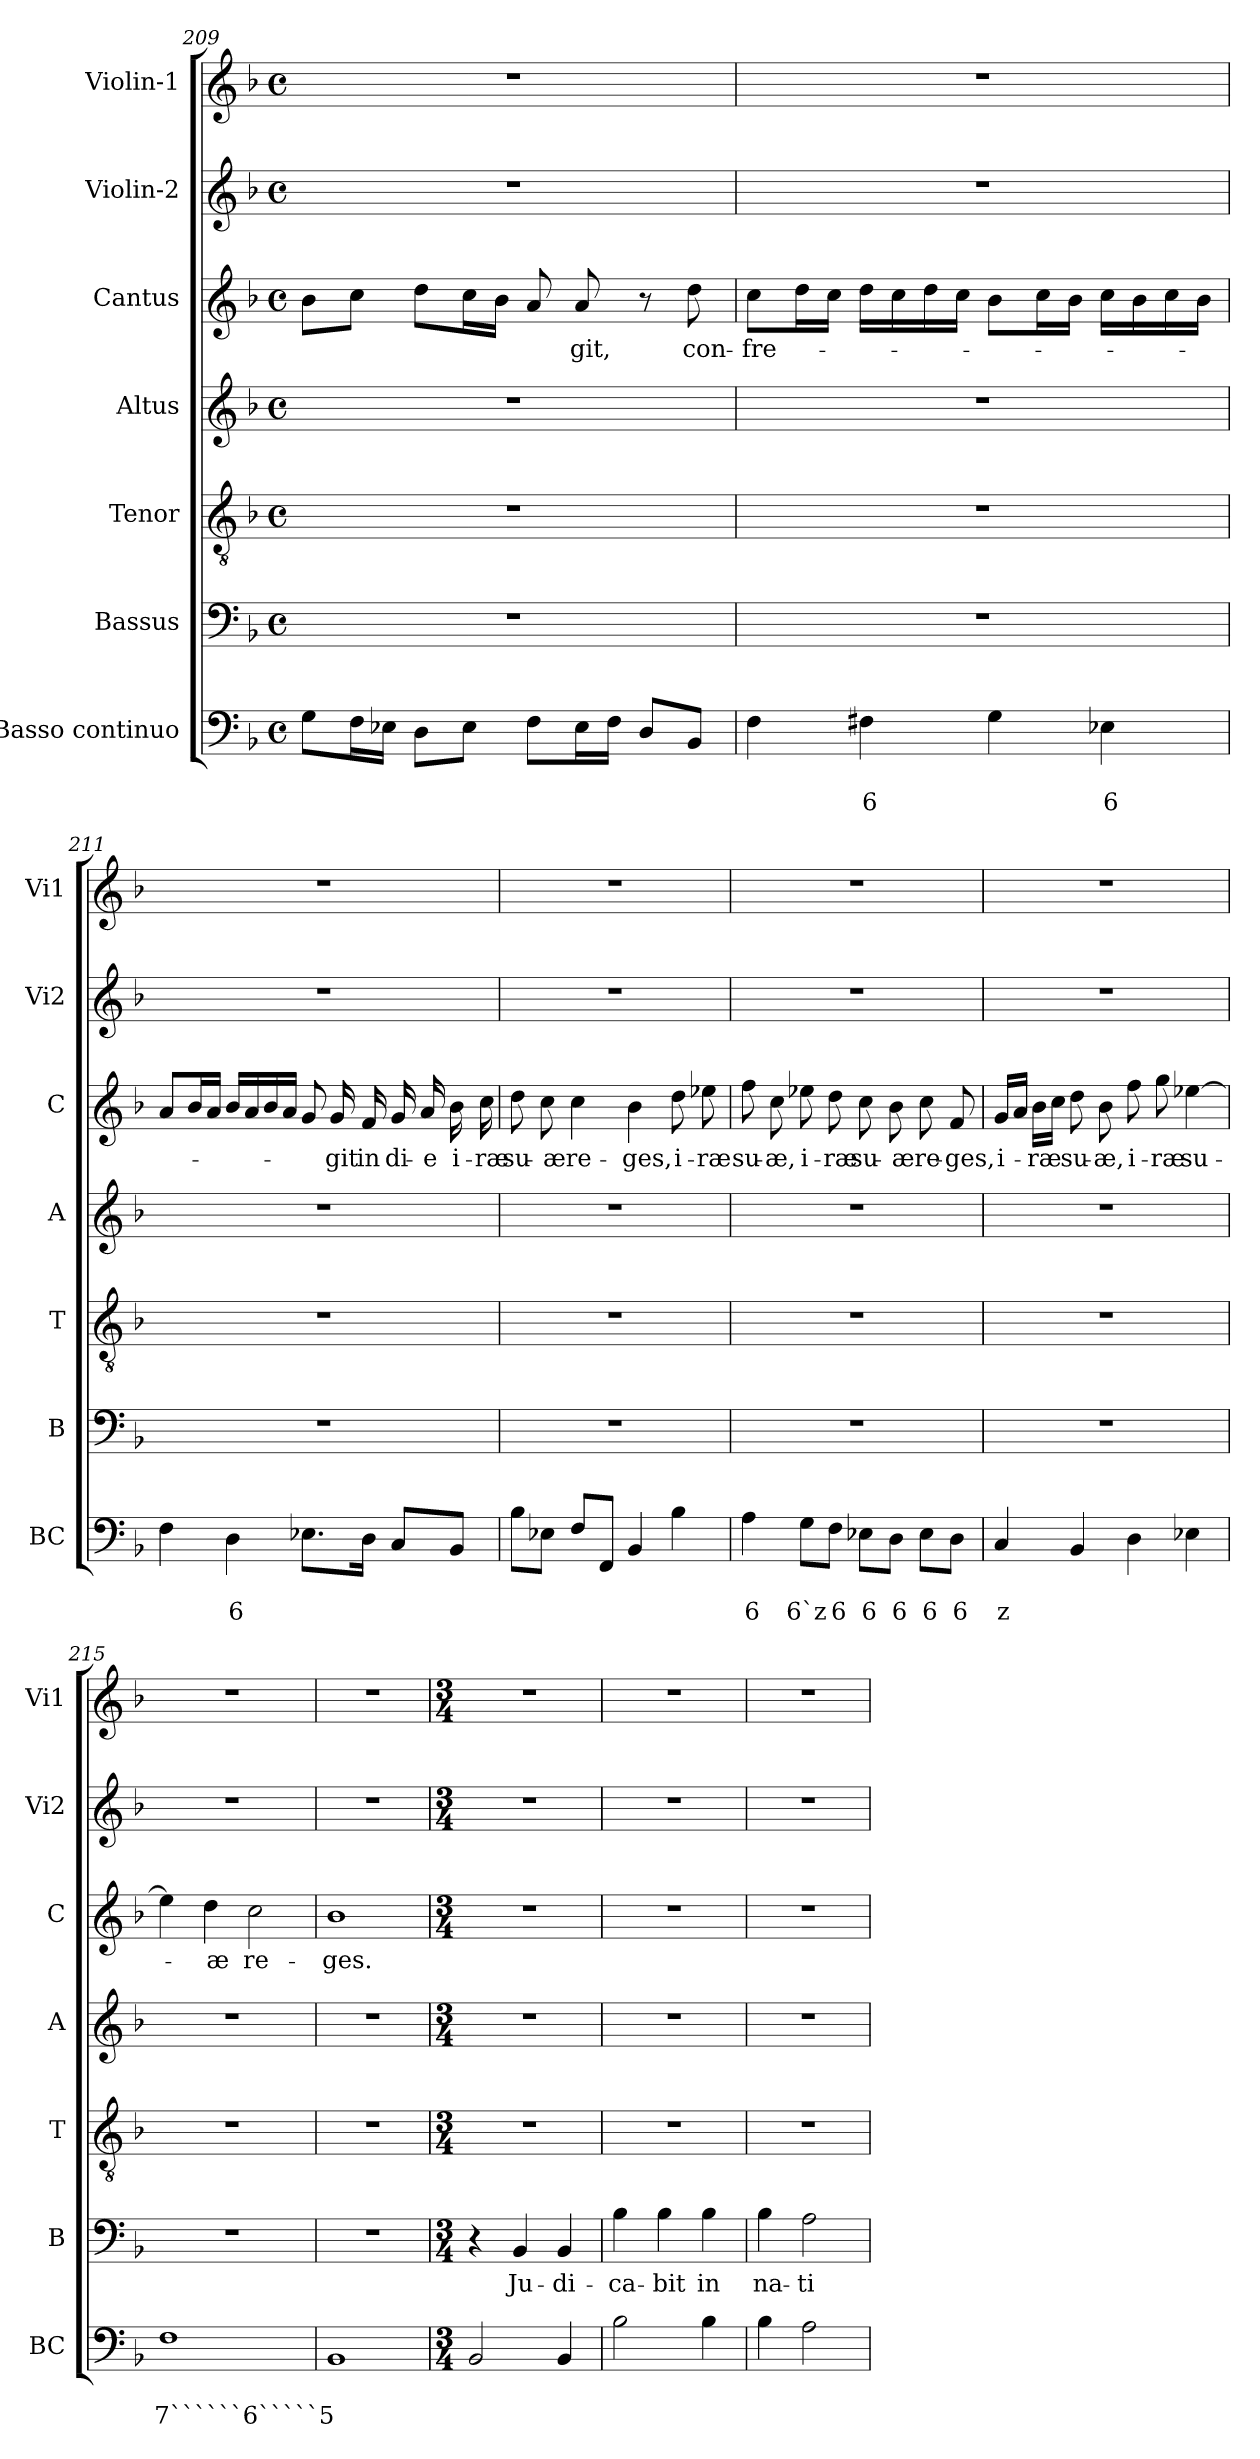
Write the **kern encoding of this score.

**kern	**text	**text	**kern	**text	**kern	**kern	**kern	**text	**kern	**kern
*part7	*part7	*part7	*part6	*part6	*part5	*part4	*part3	*part3	*part2	*part1
*staff7	*staff7	*staff7	*staff6	*staff6	*staff5	*staff4	*staff3	*staff3	*staff2	*staff1
*I"Basso continuo	*	*	*I"Bassus	*	*I"Tenor	*I"Altus	*I"Cantus	*	*I"Violin-2	*I"Violin-1
*I'BC	*	*	*I'B	*	*I'T	*I'A	*I'C	*	*I'Vi2	*I'Vi1
*clefF4	*	*	*clefF4	*	*clefGv2	*clefG2	*clefG2	*	*clefG2	*clefG2
*k[b-]	*	*	*k[b-]	*	*k[b-]	*k[b-]	*k[b-]	*	*k[b-]	*k[b-]
*F:	*	*	*F:	*	*F:	*F:	*F:	*	*F:	*F:
*M4/4	*	*	*M4/4	*	*M4/4	*M4/4	*M4/4	*	*M4/4	*M4/4
*met(c)	*	*	*met(c)	*	*met(c)	*met(c)	*met(c)	*	*met(c)	*met(c)
=209	=209	=209	=209	=209	=209	=209	=209	=209	=209	=209
8G\L	.	.	1r	.	1r	1r	8b-\L	.	1r	1r
16F\L	.	.	.	.	.	.	8cc\J	.	.	.
16E-X\JJ	.	.	.	.	.	.	.	.	.	.
8D\L	.	.	.	.	.	.	8dd\L	.	.	.
8E-\J	.	.	.	.	.	.	16cc\L	.	.	.
.	.	.	.	.	.	.	16b-\JJ	.	.	.
8F\L	.	.	.	.	.	.	8a/	.	.	.
!	!	!	!	!	!	!	!	!LO:LY:b	!	!
16E-\L	.	.	.	.	.	.	8a/	-git,	.	.
16F\JJ	.	.	.	.	.	.	.	.	.	.
8D/L	.	.	.	.	.	.	8r	.	.	.
!	!	!	!	!	!	!	!	!LO:LY:b	!	!
8BB-/J	.	.	.	.	.	.	8dd\	con-	.	.
!!LO:LB:g=z
=210	=210	=210	=210	=210	=210	=210	=210	=210	=210	=210
!	!	!	!	!	!	!	!	!LO:LY:b	!	!
4F\	.	.	1r	.	1r	1r	8cc\L	-fre-	1r	1r
.	.	.	.	.	.	.	16dd\L	.	.	.
.	.	.	.	.	.	.	16cc\JJ	.	.	.
!	!	!LO:LY:b	!	!	!	!	!	!	!	!
4F#X\	.	6	.	.	.	.	16dd\LL	.	.	.
.	.	.	.	.	.	.	16cc\	.	.	.
.	.	.	.	.	.	.	16dd\	.	.	.
.	.	.	.	.	.	.	16cc\JJ	.	.	.
4G\	.	.	.	.	.	.	8b-\L	.	.	.
.	.	.	.	.	.	.	16cc\L	.	.	.
.	.	.	.	.	.	.	16b-\JJ	.	.	.
!	!	!LO:LY:b	!	!	!	!	!	!	!	!
4E-X\	.	6	.	.	.	.	16cc\LL	.	.	.
.	.	.	.	.	.	.	16b-\	.	.	.
.	.	.	.	.	.	.	16cc\	.	.	.
.	.	.	.	.	.	.	16b-\JJ	.	.	.
=211	=211	=211	=211	=211	=211	=211	=211	=211	=211	=211
4F\	.	.	1r	.	1r	1r	8a/L	.	1r	1r
.	.	.	.	.	.	.	16b-/L	.	.	.
.	.	.	.	.	.	.	16a/JJ	.	.	.
!	!	!LO:LY:b	!	!	!	!	!	!	!	!
4D\	.	6	.	.	.	.	16b-/LL	.	.	.
.	.	.	.	.	.	.	16a/	.	.	.
.	.	.	.	.	.	.	16b-/	.	.	.
.	.	.	.	.	.	.	16a/JJ	.	.	.
8.E-X\L	.	.	.	.	.	.	8g/	.	.	.
!	!	!	!	!	!	!	!	!LO:LY:b	!	!
.	.	.	.	.	.	.	16g/	-git	.	.
!	!	!	!	!	!	!	!	!LO:LY:b	!	!
16D\Jk	.	.	.	.	.	.	16f/	in	.	.
!	!	!	!	!	!	!	!	!LO:LY:b	!	!
8C/L	.	.	.	.	.	.	16g/	di-	.	.
!	!	!	!	!	!	!	!	!LO:LY:b	!	!
.	.	.	.	.	.	.	16a/	-e	.	.
!	!	!	!	!	!	!	!	!LO:LY:b	!	!
8BB-/J	.	.	.	.	.	.	16b-\	i-	.	.
!	!	!	!	!	!	!	!	!LO:LY:b	!	!
.	.	.	.	.	.	.	16cc\	-ræ	.	.
=212	=212	=212	=212	=212	=212	=212	=212	=212	=212	=212
!	!	!	!	!	!	!	!	!LO:LY:b	!	!
8B-\L	.	.	1r	.	1r	1r	8dd\	su-	1r	1r
!	!	!	!	!	!	!	!	!LO:LY:b	!	!
8E-X\J	.	.	.	.	.	.	8cc\	-æ	.	.
!	!	!	!	!	!	!	!	!LO:LY:b	!	!
8F/L	.	.	.	.	.	.	4cc\	re-	.	.
8FF/J	.	.	.	.	.	.	.	.	.	.
!	!	!	!	!	!	!	!	!LO:LY:b	!	!
4BB-/	.	.	.	.	.	.	4b-\	-ges,	.	.
!	!	!	!	!	!	!	!	!LO:LY:b	!	!
4B-\	.	.	.	.	.	.	8dd\	i-	.	.
!	!	!	!	!	!	!	!	!LO:LY:b	!	!
.	.	.	.	.	.	.	8ee-X\	-ræ	.	.
!!LO:PB:g=z
=213	=213	=213	=213	=213	=213	=213	=213	=213	=213	=213
!	!	!LO:LY:b	!	!	!	!	!	!LO:LY:b	!	!
4A\	.	6	1r	.	1r	1r	8ff\	su-	1r	1r
!	!	!	!	!	!	!	!	!LO:LY:b	!	!
.	.	.	.	.	.	.	8cc\	-æ,	.	.
!	!	!LO:LY:b	!	!	!	!	!	!LO:LY:b	!	!
8G\L	.	6`z	.	.	.	.	8ee-X\	i-	.	.
!	!	!LO:LY:b	!	!	!	!	!	!LO:LY:b	!	!
8F\J	.	6	.	.	.	.	8dd\	-ræ	.	.
!	!	!LO:LY:b	!	!	!	!	!	!LO:LY:b	!	!
8E-X\L	.	6	.	.	.	.	8cc\	su-	.	.
!	!	!LO:LY:b	!	!	!	!	!	!LO:LY:b	!	!
8D\J	.	6	.	.	.	.	8b-\	-æ	.	.
!	!	!LO:LY:b	!	!	!	!	!	!LO:LY:b	!	!
8E-\L	.	6	.	.	.	.	8cc\	re-	.	.
!	!	!LO:LY:b	!	!	!	!	!	!LO:LY:b	!	!
8D\J	.	6	.	.	.	.	8f/	-ges,	.	.
=214	=214	=214	=214	=214	=214	=214	=214	=214	=214	=214
!	!	!LO:LY:b	!	!	!	!	!	!LO:LY:b	!	!
4C/	.	z	1r	.	1r	1r	16g/LL	i-	1r	1r
.	.	.	.	.	.	.	16a/JJ	.	.	.
!	!	!	!	!	!	!	!	!LO:LY:b	!	!
.	.	.	.	.	.	.	16b-\LL	-ræ	.	.
.	.	.	.	.	.	.	16cc\JJ	.	.	.
!	!	!	!	!	!	!	!	!LO:LY:b	!	!
4BB-/	.	.	.	.	.	.	8dd\	su-	.	.
!	!	!	!	!	!	!	!	!LO:LY:b	!	!
.	.	.	.	.	.	.	8b-\	-æ,	.	.
!	!	!	!	!	!	!	!	!LO:LY:b	!	!
4D\	.	.	.	.	.	.	8ff\	i-	.	.
!	!	!	!	!	!	!	!	!LO:LY:b	!	!
.	.	.	.	.	.	.	8gg\	-ræ	.	.
!	!	!	!	!	!	!	!	!LO:LY:b	!	!
4E-X\	.	.	.	.	.	.	[4ee-X\	su-	.	.
=215	=215	=215	=215	=215	=215	=215	=215	=215	=215	=215
!	!	!LO:LY:b	!	!	!	!	!	!	!	!
1F	.	7``````6`````5	1r	.	1r	1r	4ee-\]	.	1r	1r
!	!	!	!	!	!	!	!	!LO:LY:b	!	!
.	.	.	.	.	.	.	4dd\	-æ	.	.
!	!	!	!	!	!	!	!	!LO:LY:b	!	!
.	.	.	.	.	.	.	2cc\	re-	.	.
=216	=216	=216	=216	=216	=216	=216	=216	=216	=216	=216
!	!	!	!	!	!	!	!	!LO:LY:b	!	!
1BB-	.	.	1r	.	1r	1r	1b-	-ges.	1r	1r
!!LO:LB:g=z
=217	=217	=217	=217	=217	=217	=217	=217	=217	=217	=217
*M3/4	*	*	*M3/4	*	*M3/4	*M3/4	*M3/4	*	*M3/4	*M3/4
2BB-/	.	.	4r	.	2.r	2.r	2.r	.	2.r	2.r
!	!	!	!	!LO:LY:b	!	!	!	!	!	!
.	.	.	4BB-/	Ju-	.	.	.	.	.	.
!	!	!	!	!LO:LY:b	!	!	!	!	!	!
4BB-/	.	.	4BB-/	-di-	.	.	.	.	.	.
=218	=218	=218	=218	=218	=218	=218	=218	=218	=218	=218
!	!	!	!	!LO:LY:b	!	!	!	!	!	!
2B-\	.	.	4B-\	-ca-	2.r	2.r	2.r	.	2.r	2.r
!	!	!	!	!LO:LY:b	!	!	!	!	!	!
.	.	.	4B-\	-bit	.	.	.	.	.	.
!	!	!	!	!LO:LY:b	!	!	!	!	!	!
4B-\	.	.	4B-\	in	.	.	.	.	.	.
=219	=219	=219	=219	=219	=219	=219	=219	=219	=219	=219
!	!	!	!	!LO:LY:b	!	!	!	!	!	!
4B-\	.	.	4B-\	na-	2.r	2.r	2.r	.	2.r	2.r
!	!	!	!	!LO:LY:b	!	!	!	!	!	!
2A\	.	.	2A\	-ti-	.	.	.	.	.	.
=	=	=	=	=	=	=	=	=	=	=
*-	*-	*-	*-	*-	*-	*-	*-	*-	*-	*-
